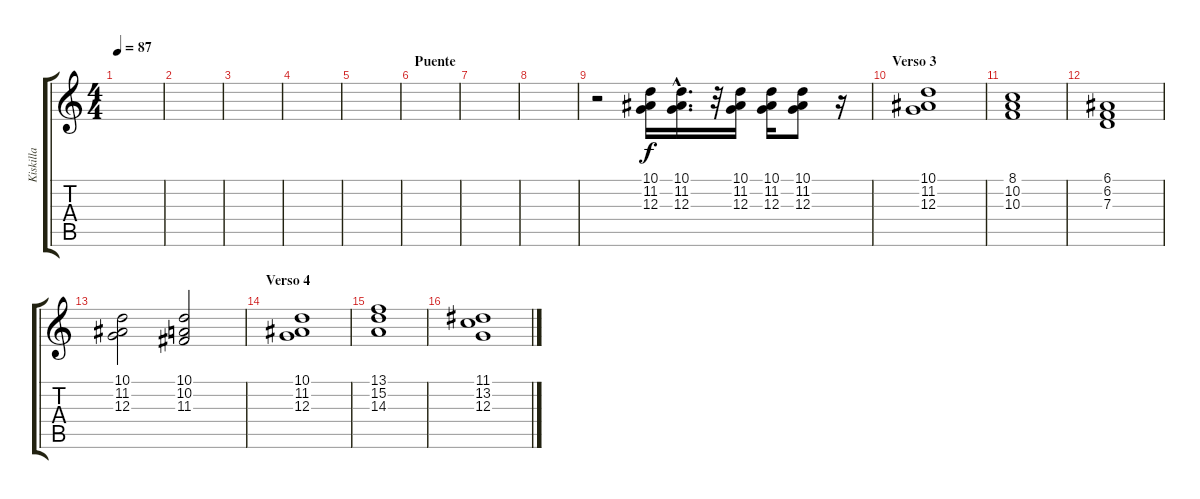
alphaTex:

\track ("Kiskilla" "Kiskilla") {instrument stringensemble1}
\staff {score tabs}
\tuning (E4 B3 G3 D3 A2 E2) {hide}
\ts (4 4)
\tempo 87
\clef g2
\ks c
|
|
|
|
|
\section ("" "Puente")
|
|
|
r.2 (10.1 11.2 12.3).16{volume 9 instrument stringensemble1} (10.1{hac} 11.2{hac} 12.3{hac}).16{d} r.32 (10.1 11.2 12.3).16 (10.1 11.2 12.3).16 (10.1 11.2 12.3).8 r.16 |
\section ("" "Verso 3")
(10.1 11.2 12.3).1{volume 8 instrument stringensemble1} |
(8.1 10.2 10.3).1 |
(6.1 6.2 7.3).1 |
(10.1 11.2 12.3).2 (10.1 10.2 11.3).2 |
\section ("" "Verso 4")
(10.1 11.2 12.3).1{volume 8} |
(13.1 15.2 14.3).1 |
(11.1 13.2 12.3).1
